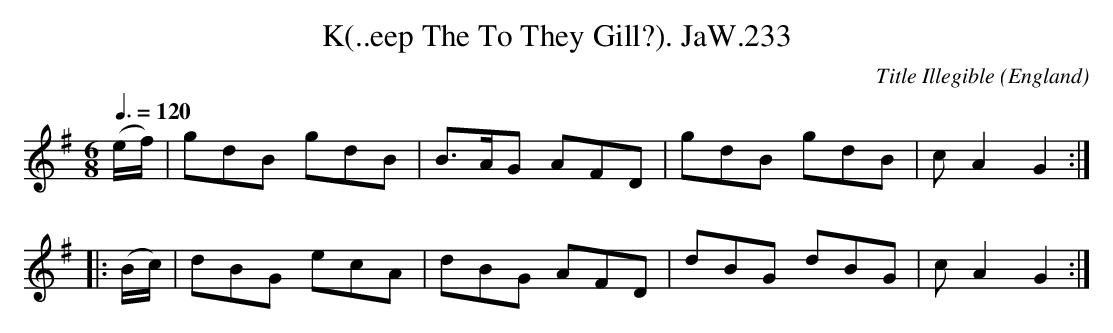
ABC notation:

X:1
T:K(..eep The To They Gill?). JaW.233
C:Title Illegible
L:1/8
M:6/8
O:England
Q:3/8=120
K:G
(e/f/)|gdB gdB|B>AG AFD|gdB gdB|cA2G2:|!
|:(B/c/)|dBG ecA|dBG AFD|dBG dBG|cA2G2:|
